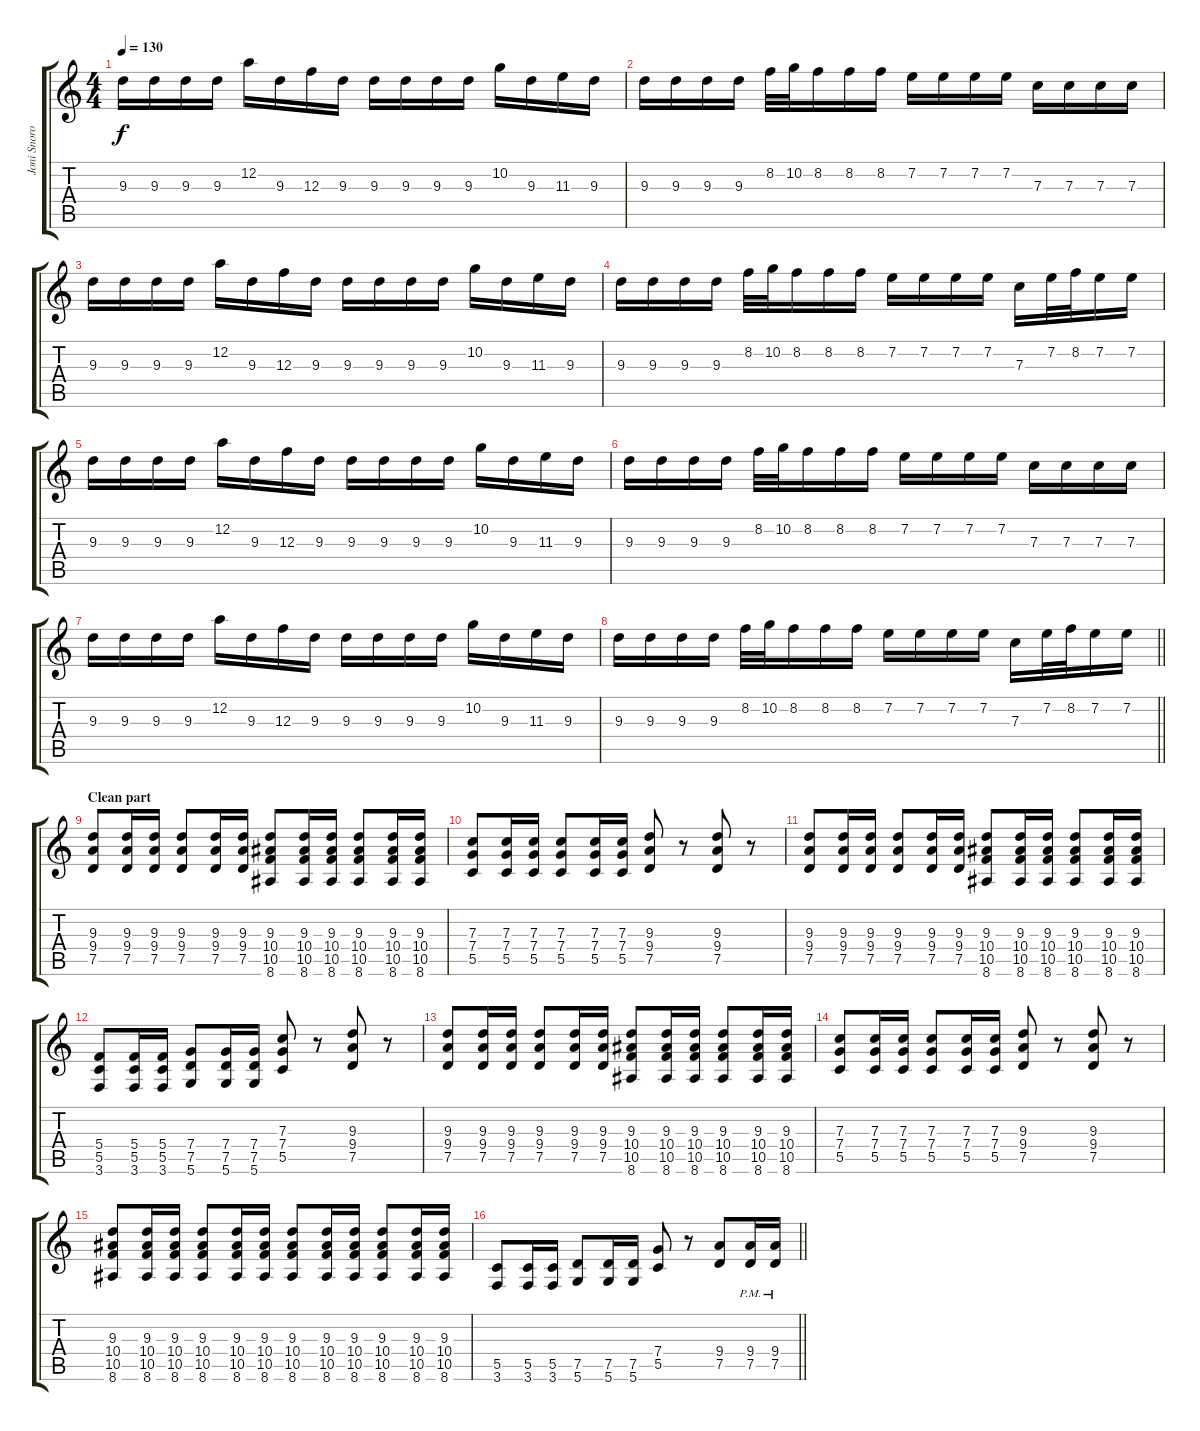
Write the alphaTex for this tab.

\track ("Joni Snoro - Guitar" "Joni Snoro") {instrument distortionguitar}
\staff {score tabs}
\tuning (D4 A3 F3 C3 G2 D2) {hide}
\ts (4 4)
\tempo 130
\clef g2
\ks c
9.3.16{dy f} 9.3.16 9.3.16 9.3.16 12.2.16 9.3.16 12.3.16 9.3.16 9.3.16 9.3.16 9.3.16 9.3.16 10.2.16 9.3.16 11.3.16 9.3.16 |
9.3.16 9.3.16 9.3.16 9.3.16 8.2.32 10.2.32 8.2.16 8.2.16 8.2.16 7.2.16 7.2.16 7.2.16 7.2.16 7.3.16 7.3.16 7.3.16 7.3.16 |
9.3.16 9.3.16 9.3.16 9.3.16 12.2.16 9.3.16 12.3.16 9.3.16 9.3.16 9.3.16 9.3.16 9.3.16 10.2.16 9.3.16 11.3.16 9.3.16 |
9.3.16 9.3.16 9.3.16 9.3.16 8.2.32 10.2.32 8.2.16 8.2.16 8.2.16 7.2.16 7.2.16 7.2.16 7.2.16 7.3.16 7.2.32 8.2.32 7.2.16 7.2.16 |
9.3.16 9.3.16 9.3.16 9.3.16 12.2.16 9.3.16 12.3.16 9.3.16 9.3.16 9.3.16 9.3.16 9.3.16 10.2.16 9.3.16 11.3.16 9.3.16 |
9.3.16 9.3.16 9.3.16 9.3.16 8.2.32 10.2.32 8.2.16 8.2.16 8.2.16 7.2.16 7.2.16 7.2.16 7.2.16 7.3.16 7.3.16 7.3.16 7.3.16 |
9.3.16 9.3.16 9.3.16 9.3.16 12.2.16 9.3.16 12.3.16 9.3.16 9.3.16 9.3.16 9.3.16 9.3.16 10.2.16 9.3.16 11.3.16 9.3.16 |
\barLineRight lightlight
9.3.16 9.3.16 9.3.16 9.3.16 8.2.32 10.2.32 8.2.16 8.2.16 8.2.16 7.2.16 7.2.16 7.2.16 7.2.16 7.3.16 7.2.32 8.2.32 7.2.16 7.2.16 |
\section ("" "Clean part")
(9.3 9.4 7.5).8{instrument acousticguitarsteel} (9.3 9.4 7.5).16 (9.3 9.4 7.5).16 (9.3 9.4 7.5).8 (9.3 9.4 7.5).16 (9.3 9.4 7.5).16 (9.3 10.4 10.5 8.6).8 (9.3 10.4 10.5 8.6).16 (9.3 10.4 10.5 8.6).16 (9.3 10.4 10.5 8.6).8 (9.3 10.4 10.5 8.6).16 (9.3 10.4 10.5 8.6).16 |
(7.3 7.4 5.5).8 (7.3 7.4 5.5).16 (7.3 7.4 5.5).16 (7.3 7.4 5.5).8 (7.3 7.4 5.5).16 (7.3 7.4 5.5).16 (9.3 9.4 7.5).8 r.8 (9.3 9.4 7.5).8 r.8 |
(9.3 9.4 7.5).8 (9.3 9.4 7.5).16 (9.3 9.4 7.5).16 (9.3 9.4 7.5).8 (9.3 9.4 7.5).16 (9.3 9.4 7.5).16 (9.3 10.4 10.5 8.6).8 (9.3 10.4 10.5 8.6).16 (9.3 10.4 10.5 8.6).16 (9.3 10.4 10.5 8.6).8 (9.3 10.4 10.5 8.6).16 (9.3 10.4 10.5 8.6).16 |
(5.4 5.5 3.6).8 (5.4 5.5 3.6).16 (5.4 5.5 3.6).16 (7.4 7.5 5.6).8 (7.4 7.5 5.6).16 (7.4 7.5 5.6).16 (7.3 7.4 5.5).8 r.8 (9.3 9.4 7.5).8 r.8 |
(9.3 9.4 7.5).8 (9.3 9.4 7.5).16 (9.3 9.4 7.5).16 (9.3 9.4 7.5).8 (9.3 9.4 7.5).16 (9.3 9.4 7.5).16 (9.3 10.4 10.5 8.6).8 (9.3 10.4 10.5 8.6).16 (9.3 10.4 10.5 8.6).16 (9.3 10.4 10.5 8.6).8 (9.3 10.4 10.5 8.6).16 (9.3 10.4 10.5 8.6).16 |
(7.3 7.4 5.5).8 (7.3 7.4 5.5).16 (7.3 7.4 5.5).16 (7.3 7.4 5.5).8 (7.3 7.4 5.5).16 (7.3 7.4 5.5).16 (9.3 9.4 7.5).8 r.8 (9.3 9.4 7.5).8 r.8 |
(9.3 10.4 10.5 8.6).8 (9.3 10.4 10.5 8.6).16 (9.3 10.4 10.5 8.6).16 (9.3 10.4 10.5 8.6).8 (9.3 10.4 10.5 8.6).16 (9.3 10.4 10.5 8.6).16 (9.3 10.4 10.5 8.6).8 (9.3 10.4 10.5 8.6).16 (9.3 10.4 10.5 8.6).16 (9.3 10.4 10.5 8.6).8 (9.3 10.4 10.5 8.6).16 (9.3 10.4 10.5 8.6).16 |
\barLineRight lightlight
(5.5 3.6).8{instrument distortionguitar} (5.5 3.6).16 (5.5 3.6).16 (7.5 5.6).8 (7.5 5.6).16 (7.5 5.6).16 (7.4 5.5).8 r.8 (9.4 7.5).8 (9.4{pm} 7.5{pm}).16 (9.4{pm} 7.5{pm}).16
